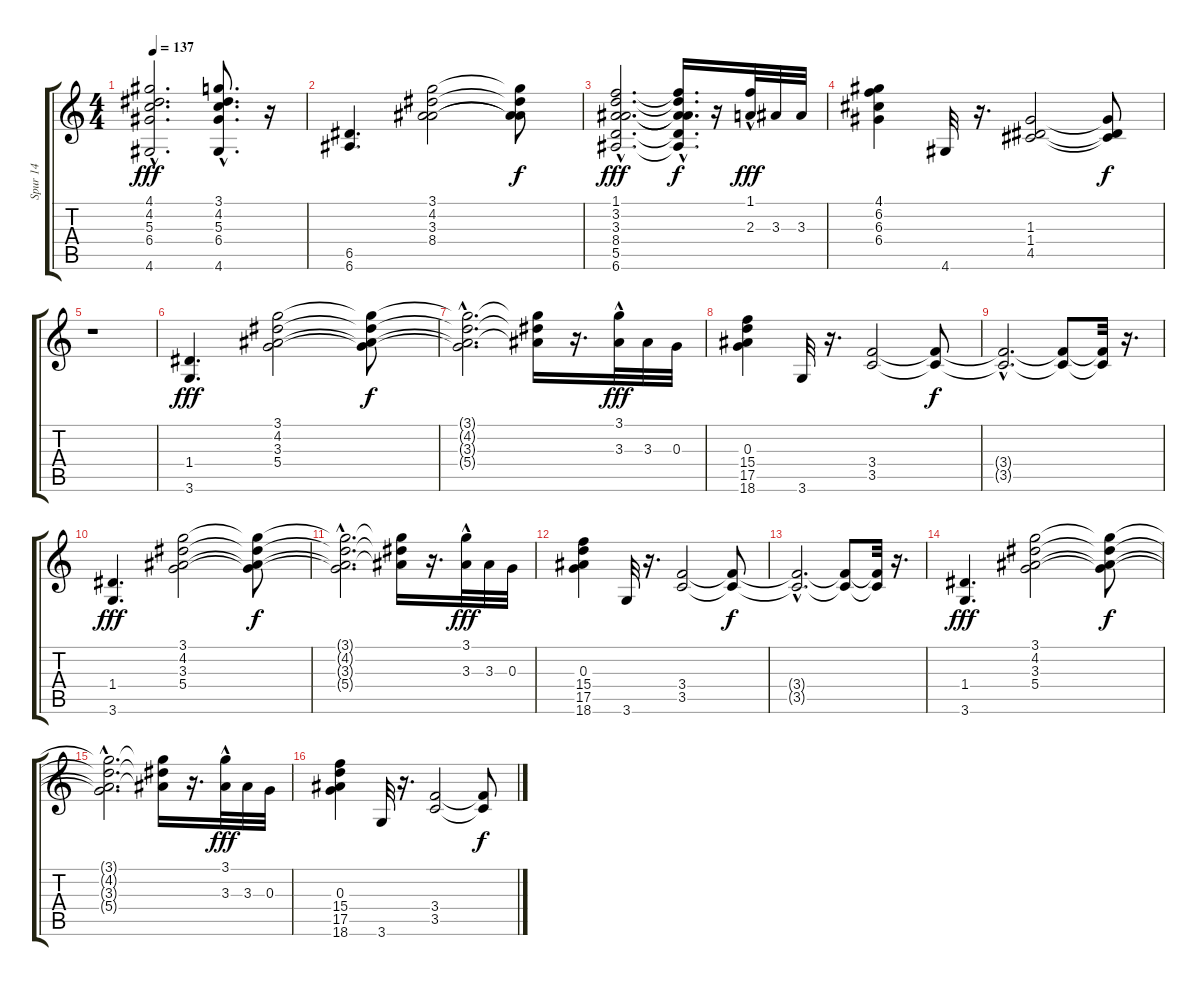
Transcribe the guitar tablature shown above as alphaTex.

\track ("Spur 14" "Spur 14") {instrument acousticguitarsteel}
\staff {score tabs}
\tuning (E4 B3 G3 D3 A2 E2) {hide}
\ts (4 4)
\tempo 137
\clef g2
\ks c
(4.1{hac} 4.2{hac} 5.3{hac} 6.4{hac} 4.6{hac}).2{d dy fff} (3.1{hac} 4.2 5.3 6.4 4.6).8{d} r.16 |
(6.5 6.6).4{d} (3.1 4.2 3.3 8.4).2 (3.1{t} 4.2{t} 3.3{t} 8.4{t}).8{dy f} |
(1.1{hac} 3.2{hac} 3.3{hac} 8.4{hac} 5.5{hac} 6.6{hac}).2{d dy fff} (1.1{t} 3.2{t} 3.3{t} 8.4{t} 5.5{hac t} 6.6{t}).16{d dy f} r.16 (1.1{hac} 2.3).32{dy fff} 3.3.32 3.3.32 |
(4.1 6.2 6.3 6.4).4 4.6.32 r.16{d} (1.3 1.4 4.5).2 (1.3{t} 1.4{t} 4.5{t}).8{dy f} |
r.1 |
(1.4 3.6).4{d dy fff} (3.1 4.2 3.3 5.4).2 (3.1{t} 4.2{t} 3.3{t} 5.4{t}).8{dy f} |
(3.1{hac t} 4.2{hac t} 3.3{hac t} 5.4{hac t}).2{d} (3.1{t} 4.2{t} 3.3{t}).16 r.16{d} (3.1{hac} 3.3).32{dy fff} 3.3.32 0.3.32 |
(0.3 15.4 17.5 18.6).4 3.6.32 r.16{d} (3.4 3.5).2 (3.4{t} 3.5{t}).8{dy f} |
(3.4{hac t} 3.5{hac t}).2{d} (3.4{t} 3.5{t}).8 (3.4{t} 3.5{t}).32 r.16{d} |
(1.4 3.6).4{d dy fff} (3.1 4.2 3.3 5.4).2 (3.1{t} 4.2{t} 3.3{t} 5.4{t}).8{dy f} |
(3.1{hac t} 4.2{hac t} 3.3{hac t} 5.4{hac t}).2{d} (3.1{t} 4.2{t} 3.3{t}).16 r.16{d} (3.1{hac} 3.3).32{dy fff} 3.3.32 0.3.32 |
(0.3 15.4 17.5 18.6).4 3.6.32 r.16{d} (3.4 3.5).2 (3.4{t} 3.5{t}).8{dy f} |
(3.4{hac t} 3.5{hac t}).2{d} (3.4{t} 3.5{t}).8 (3.4{t} 3.5{t}).32 r.16{d} |
(1.4 3.6).4{d dy fff} (3.1 4.2 3.3 5.4).2 (3.1{t} 4.2{t} 3.3{t} 5.4{t}).8{dy f} |
(3.1{hac t} 4.2{hac t} 3.3{hac t} 5.4{hac t}).2{d} (3.1{t} 4.2{t} 3.3{t}).16 r.16{d} (3.1{hac} 3.3).32{dy fff} 3.3.32 0.3.32 |
(0.3 15.4 17.5 18.6).4 3.6.32 r.16{d} (3.4 3.5).2 (3.4{t} 3.5{t}).8{dy f}
